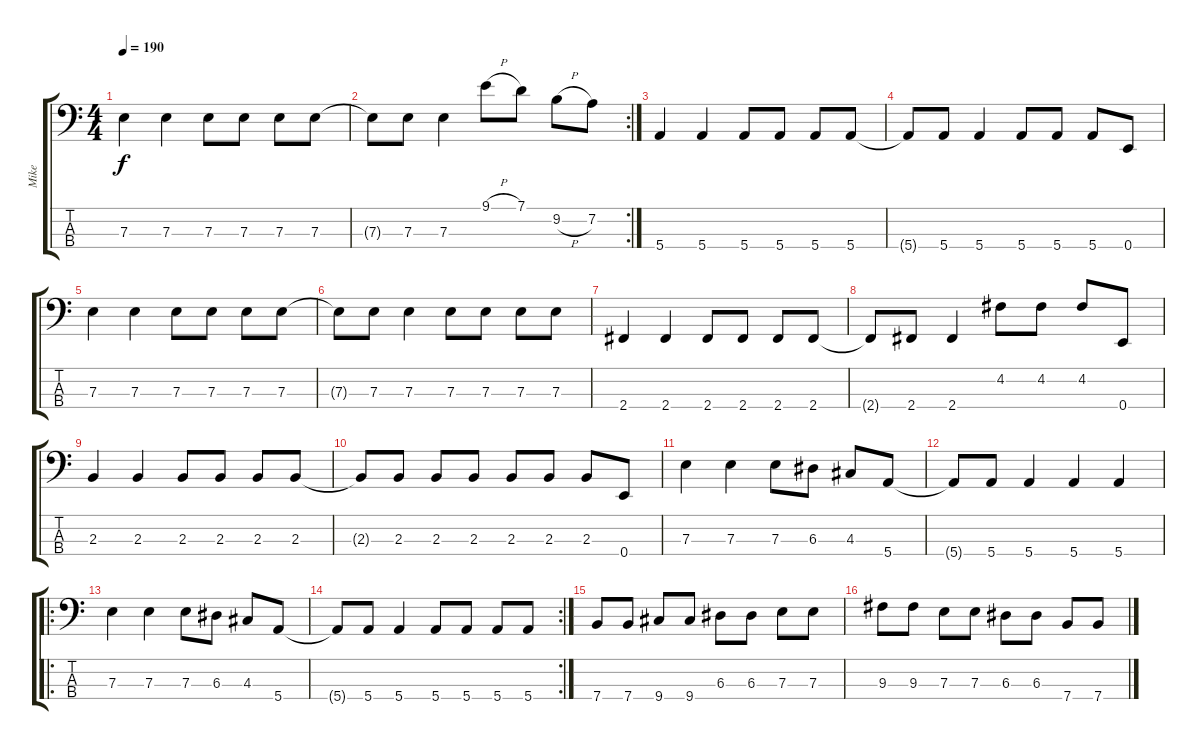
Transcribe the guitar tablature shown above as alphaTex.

\track ("Mike " "Mike ") {instrument electricbasspick}
\staff {score tabs}
\tuning (G2 D2 A1 E1) {hide}
\ts (4 4)
\tempo 190
\clef f4
\ks c
7.3.4{dy f} 7.3.4 7.3.8 7.3.8 7.3.8 7.3.8 |
\rc 2
7.3{t}.8 7.3.8 7.3.4 9.1{h}.8 7.1.8 9.2{h}.8 7.2.8 |
5.4.4 5.4.4 5.4.8 5.4.8 5.4.8 5.4.8 |
5.4{t}.8 5.4.8 5.4.4 5.4.8 5.4.8 5.4.8 0.4.8 |
7.3.4 7.3.4 7.3.8 7.3.8 7.3.8 7.3.8 |
7.3{t}.8 7.3.8 7.3.4 7.3.8 7.3.8 7.3.8 7.3.8 |
2.4.4 2.4.4 2.4.8 2.4.8 2.4.8 2.4.8 |
2.4{t}.8 2.4.8 2.4.4 4.2.8 4.2.8 4.2.8 0.4.8 |
2.3.4 2.3.4 2.3.8 2.3.8 2.3.8 2.3.8 |
2.3{t}.8 2.3.8 2.3.8 2.3.8 2.3.8 2.3.8 2.3.8 0.4.8 |
7.3.4 7.3.4 7.3.8 6.3.8 4.3.8 5.4.8 |
5.4{t}.8 5.4.8 5.4.4 5.4.4 5.4.4 |
\ro
7.3.4 7.3.4 7.3.8 6.3.8 4.3.8 5.4.8 |
\rc 2
5.4{t}.8 5.4.8 5.4.4 5.4.8 5.4.8 5.4.8 5.4.8 |
7.4.8 7.4.8 9.4.8 9.4.8 6.3.8 6.3.8 7.3.8 7.3.8 |
9.3.8 9.3.8 7.3.8 7.3.8 6.3.8 6.3.8 7.4.8 7.4.8
